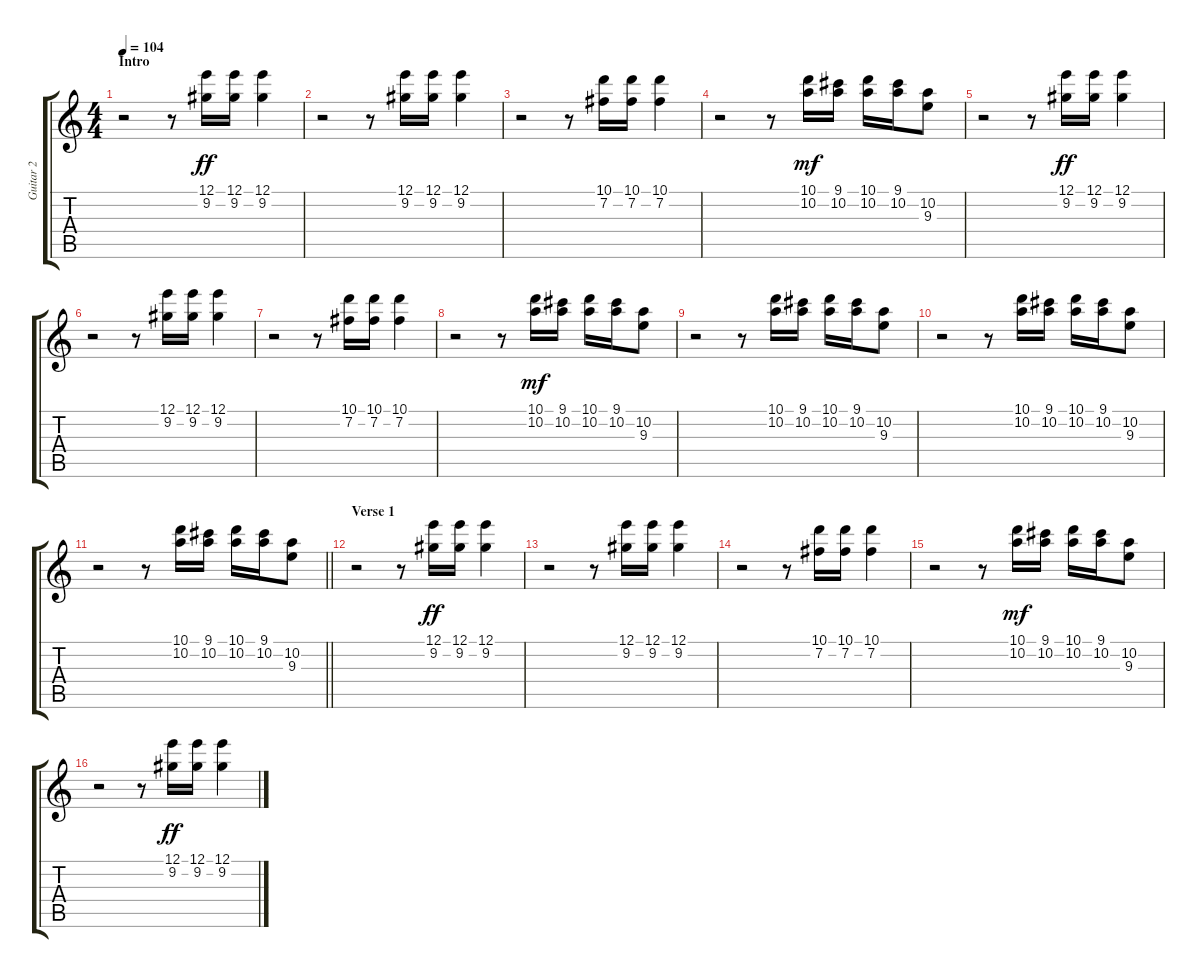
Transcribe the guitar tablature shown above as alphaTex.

\track ("Guitar 2" "Guitar 2") {instrument acousticguitarsteel}
\staff {score tabs}
\tuning (E4 B3 G3 D3 A2 E2) {hide}
\ts (4 4)
\section ("" "Intro")
\tempo 104
\clef g2
\ks c
r.2{dy ff instrument acousticguitarsteel} r.8 (12.1 9.2).16 (12.1 9.2).16 (12.1 9.2).4 |
r.2 r.8 (12.1 9.2).16 (12.1 9.2).16 (12.1 9.2).4 |
r.2 r.8 (10.1 7.2).16 (10.1 7.2).16 (10.1 7.2).4 |
r.2 r.8 (10.1 10.2).16{dy mf} (9.1 10.2).16 (10.1 10.2).16 (9.1 10.2).16 (10.2 9.3).8 |
r.2 r.8 (12.1 9.2).16{dy ff} (12.1 9.2).16 (12.1 9.2).4 |
r.2 r.8 (12.1 9.2).16 (12.1 9.2).16 (12.1 9.2).4 |
r.2 r.8 (10.1 7.2).16 (10.1 7.2).16 (10.1 7.2).4 |
r.2 r.8 (10.1 10.2).16{dy mf} (9.1 10.2).16 (10.1 10.2).16 (9.1 10.2).16 (10.2 9.3).8 |
r.2 r.8 (10.1 10.2).16 (9.1 10.2).16 (10.1 10.2).16 (9.1 10.2).16 (10.2 9.3).8 |
r.2 r.8 (10.1 10.2).16 (9.1 10.2).16 (10.1 10.2).16 (9.1 10.2).16 (10.2 9.3).8 |
\barLineRight lightlight
r.2 r.8 (10.1 10.2).16 (9.1 10.2).16 (10.1 10.2).16 (9.1 10.2).16 (10.2 9.3).8 |
\section ("" "Verse 1")
r.2 r.8 (12.1 9.2).16{dy ff} (12.1 9.2).16 (12.1 9.2).4 |
r.2 r.8 (12.1 9.2).16 (12.1 9.2).16 (12.1 9.2).4 |
r.2 r.8 (10.1 7.2).16 (10.1 7.2).16 (10.1 7.2).4 |
r.2 r.8 (10.1 10.2).16{dy mf} (9.1 10.2).16 (10.1 10.2).16 (9.1 10.2).16 (10.2 9.3).8 |
r.2 r.8 (12.1 9.2).16{dy ff} (12.1 9.2).16 (12.1 9.2).4
